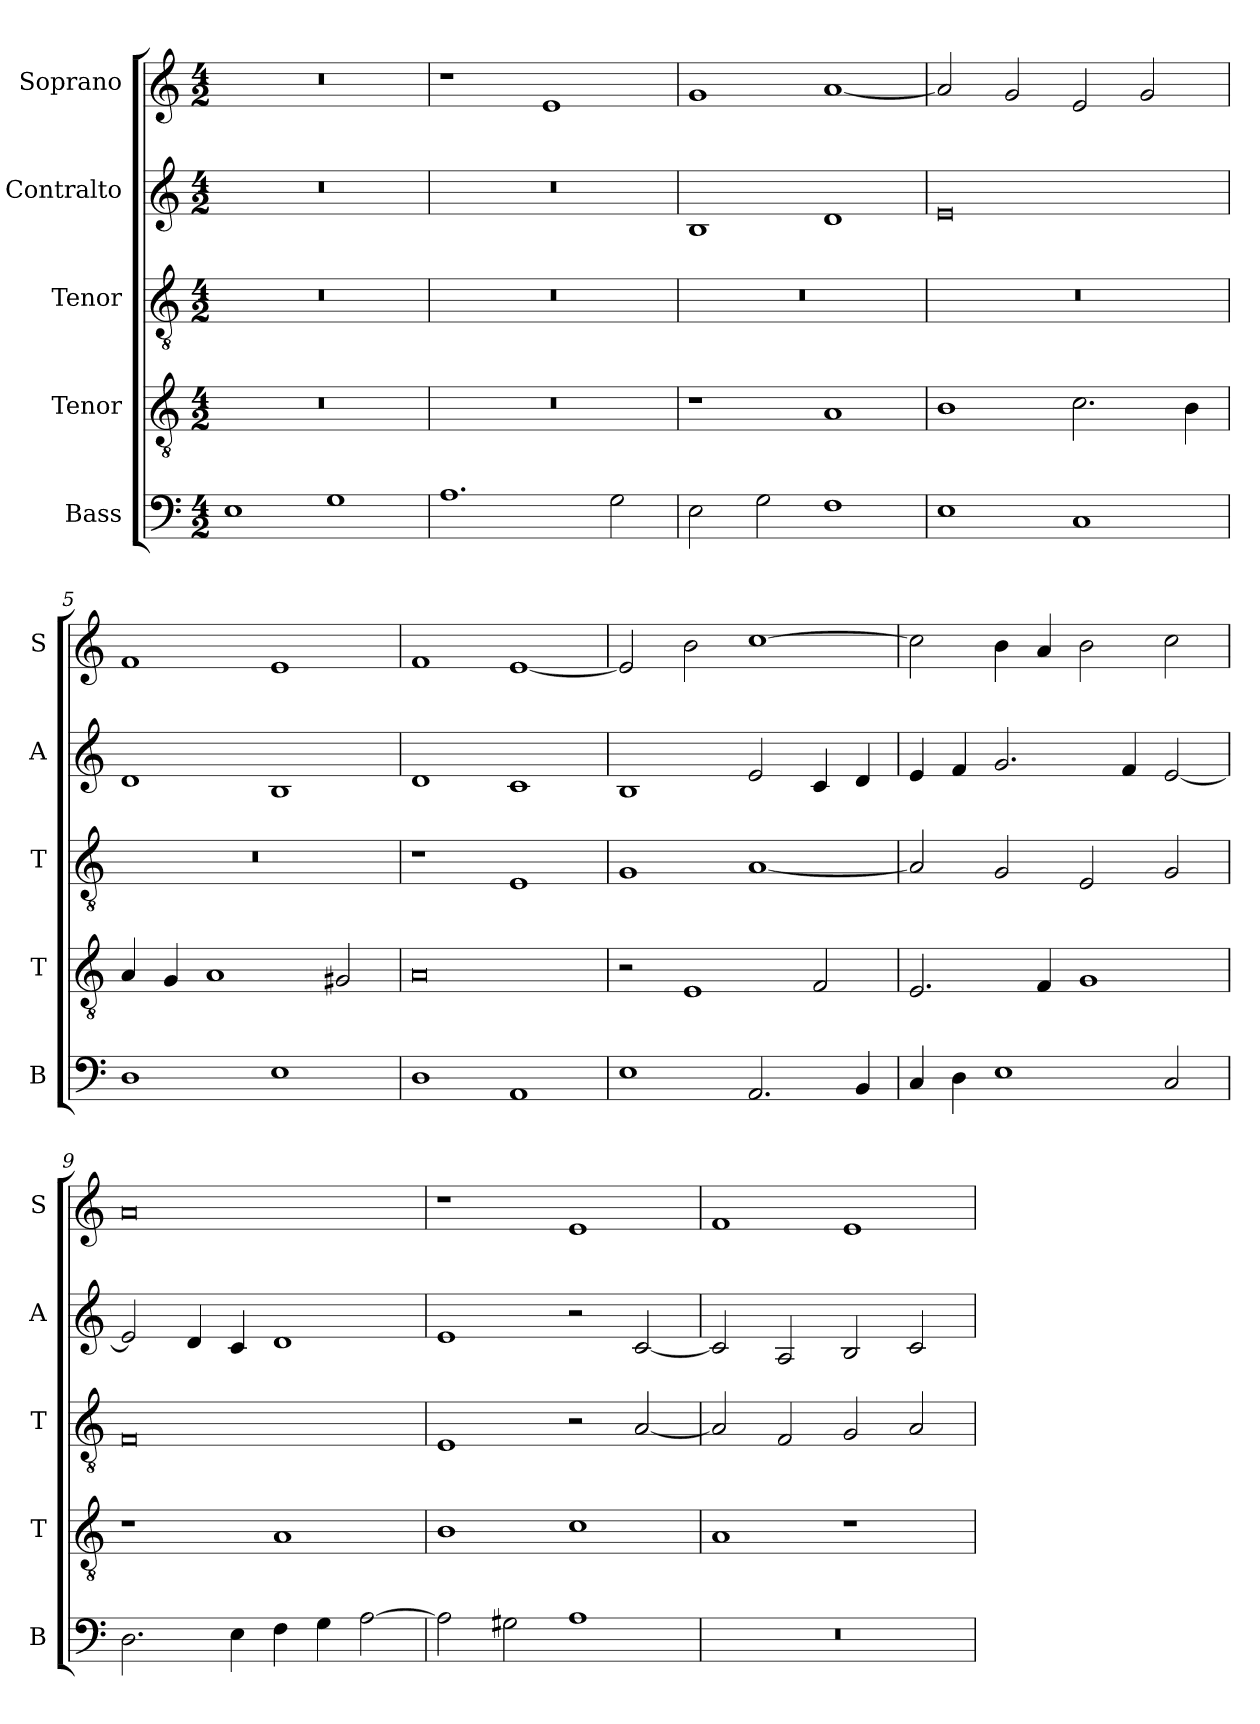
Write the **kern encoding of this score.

**kern	**kern	**kern	**kern	**kern
*part5	*part4	*part3	*part2	*part1
*staff5	*staff4	*staff3	*staff2	*staff1
*I"Bass	*I"Tenor	*I"Tenor	*I"Contralto	*I"Soprano
*I'B	*I'T	*I'T	*I'A	*I'S
*clefF4	*clefGv2	*clefGv2	*clefG2	*clefG2
*k[]	*k[]	*k[]	*k[]	*k[]
*E:phr	*E:phr	*E:phr	*E:phr	*E:phr
*M4/2	*M4/2	*M4/2	*M4/2	*M4/2
=1	=1	=1	=1	=1
1E	0r	0r	0r	0r
1G	.	.	.	.
=2	=2	=2	=2	=2
1.A	0r	0r	0r	1r
.	.	.	.	1e
2G	.	.	.	.
=3	=3	=3	=3	=3
2E	1r	0r	1B	1g
2G	.	.	.	.
1F	1A	.	1d	[1a
=4	=4	=4	=4	=4
1E	1B	0r	0e	2a]
.	.	.	.	2g
1C	2.c	.	.	2e
.	.	.	.	2g
.	4B	.	.	.
=5	=5	=5	=5	=5
1D	4A	0r	1d	1f
.	4G	.	.	.
.	1A	.	.	.
1E	.	.	1B	1e
.	2G#X	.	.	.
=6	=6	=6	=6	=6
1D	0A	1r	1d	1f
1AA	.	1E	1c	[1e
=7	=7	=7	=7	=7
1E	2r	1G	1B	2e]
.	1E	.	.	2b
2.AA	.	[1A	2e	[1cc
.	2F	.	4c	.
4BB	.	.	4d	.
=8	=8	=8	=8	=8
4C	2.E	2A]	4e	2cc]
4D	.	.	4f	.
1E	.	2G	2.g	4b
.	4F	.	.	4a
.	1G	2E	.	2b
.	.	.	4f	.
2C	.	2G	[2e	2cc
=9	=9	=9	=9	=9
2.D	1r	0F	2e]	0a
.	.	.	4d	.
4E	.	.	4c	.
4F	1A	.	1d	.
4G	.	.	.	.
[2A	.	.	.	.
=10	=10	=10	=10	=10
2A]	1B	1E	1e	1r
2G#X	.	.	.	.
1A	1c	2r	2r	1e
.	.	[2A	[2c	.
=11	=11	=11	=11	=11
0r	1A	2A]	2c]	1f
.	.	2F	2A	.
.	1r	2G	2B	1e
.	.	2A	2c	.
=	=	=	=	=
*-	*-	*-	*-	*-
